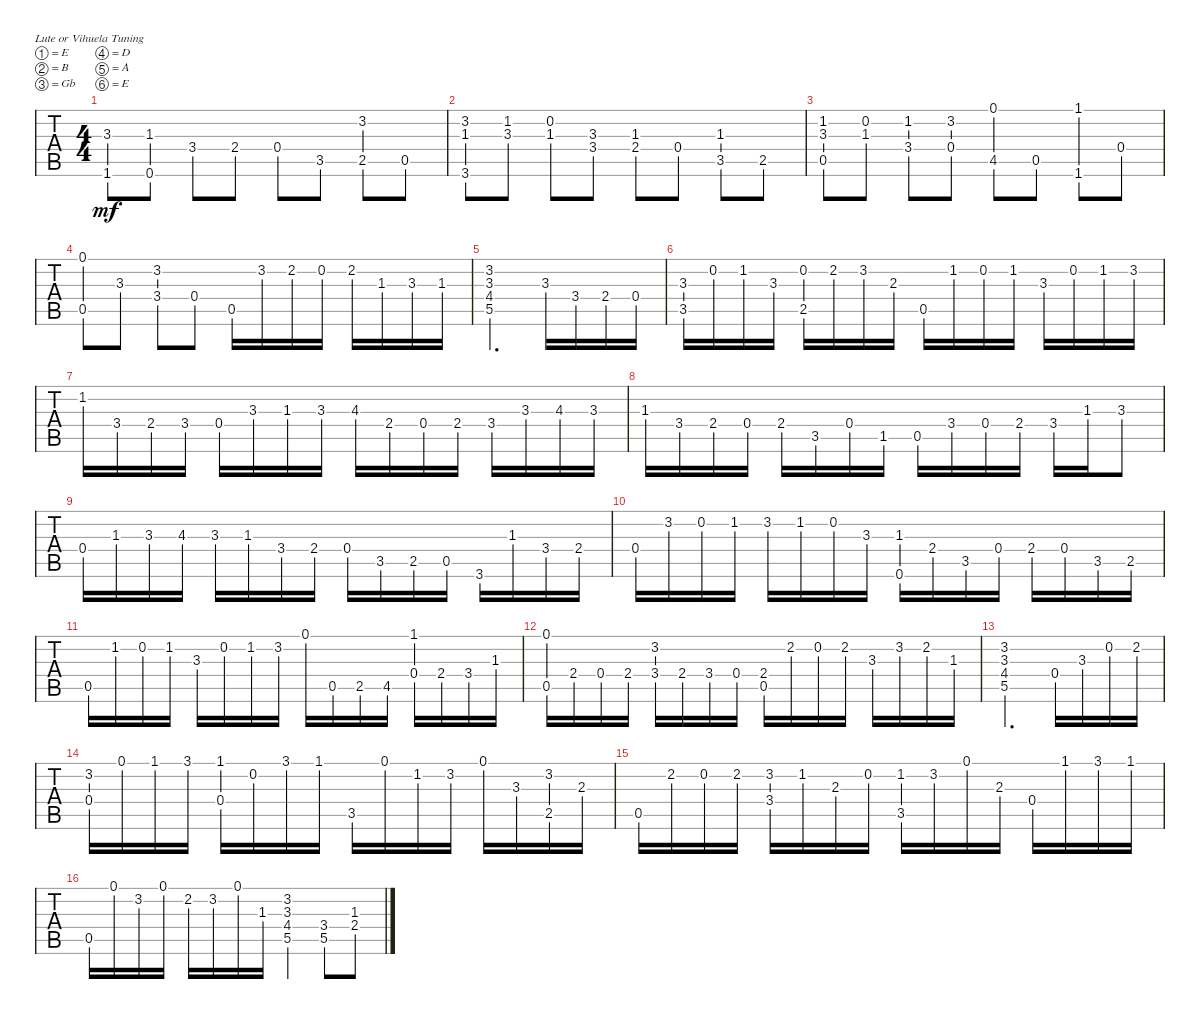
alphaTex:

\bracketExtendMode groupsimilarinstruments
\singleTrackTrackNamePolicy hidden
\multiTrackTrackNamePolicy hidden
\firstSystemTrackNameOrientation horizontal
\otherSystemsTrackNameOrientation horizontal
\track ("Track 1" "Track 1") {instrument acousticguitarsteel}
\staff {tabs}
\tuning (E4 B3 Gb3 D3 A2 E2)
\ts (4 4)
\tempo (120 hide)
\clef g2
\ks c
(3.3 1.6).8{dy mf} (1.3 0.6).8 3.4.8 2.4.8 0.4.8 3.5.8 (3.2 2.5).8 0.5.8 |
(3.2 1.3 3.6).8 (1.2 3.3).8 (0.2 1.3).8 (3.3 3.4).8 (1.3 2.4).8 0.4.8 (1.3 3.5).8 2.5.8 |
(1.2 3.3 0.5).8 (0.2 1.3).8 (1.2 3.4).8 (3.2 0.4).8 (0.1 4.5).8 0.5.8 (1.1 1.6).8 0.4.8 |
(0.1 0.5).8 3.3.8 (3.2 3.4).8 0.4.8 0.5.16 3.2.16 2.2.16 0.2.16 2.2.16 1.3.16 3.3.16 1.3.16 |
(3.2 3.3 4.4 5.5).2{d} 3.3.16 3.4.16 2.4.16 0.4.16 |
(3.3 3.5).16 0.2.16 1.2.16 3.3.16 (0.2 2.5).16 2.2.16 3.2.16 2.3.16 0.5.16 1.2.16 0.2.16 1.2.16 3.3.16 0.2.16 1.2.16 3.2.16 |
1.2.16 3.4.16 2.4.16 3.4.16 0.4.16 3.3.16 1.3.16 3.3.16 4.3.16 2.4.16 0.4.16 2.4.16 3.4.16 3.3.16 4.3.16 3.3.16 |
1.3.16 3.4.16 2.4.16 0.4.16 2.4.16 3.5.16 0.4.16 1.5.16 0.5.16 3.4.16 0.4.16 2.4.16 3.4.16 1.3.16 3.3.8 |
0.4.16 1.3.16 3.3.16 4.3.16 3.3.16 1.3.16 3.4.16 2.4.16 0.4.16 3.5.16 2.5.16 0.5.16 3.6.16 1.3.16 3.4.16 2.4.16 |
0.4.16 3.2.16 0.2.16 1.2.16 3.2.16 1.2.16 0.2.16 3.3.16 (1.3 0.6).16 2.4.16 3.5.16 0.4.16 2.4.16 0.4.16 3.5.16 2.5.16 |
0.5.16 1.2.16 0.2.16 1.2.16 3.3.16 0.2.16 1.2.16 3.2.16 0.1.16 0.5.16 2.5.16 4.5.16 (1.1 0.4).16 2.4.16 3.4.16 1.3.16 |
(0.1 0.5).16 2.4.16 0.4.16 2.4.16 (3.2 3.4).16 2.4.16 3.4.16 0.4.16 (2.4 0.5).16 2.2.16 0.2.16 2.2.16 3.3.16 3.2.16 2.2.16 1.3.16 |
(3.2 3.3 4.4 5.5).2{d} 0.4.16 3.3.16 0.2.16 2.2.16 |
(3.2 0.4).16 0.1.16 1.1.16 3.1.16 (1.1 0.4).16 0.2.16 3.1.16 1.1.16 3.5.16 0.1.16 1.2.16 3.2.16 0.1.16 3.3.16 (3.2 2.5).16 2.3.16 |
0.5.16 2.2.16 0.2.16 2.2.16 (3.2 3.4).16 1.2.16 2.3.16 0.2.16 (1.2 3.5).16 3.2.16 0.1.16 2.3.16 0.4.16 1.1.16 3.1.16 1.1.16 |
0.5.16 0.1.16 3.2.16 0.1.16 2.2.16 3.2.16 0.1.16 1.3.16 (3.2 3.3 4.4 5.5).4 (3.4 5.5).8 (1.3 2.4).8
